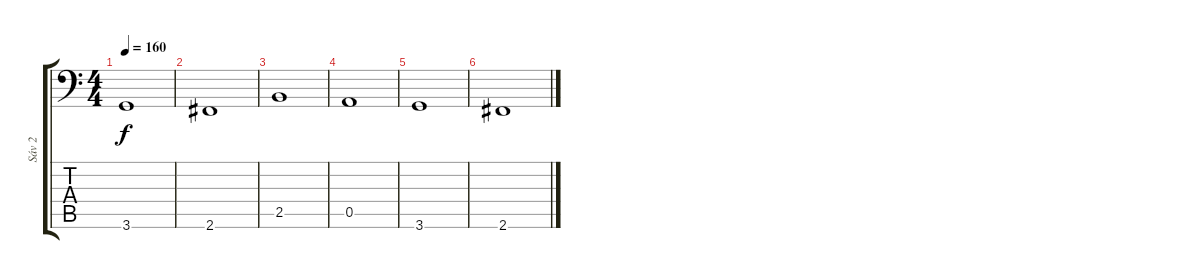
\track ("Sáv 2" "Sáv 2") {instrument fretlessbass}
\staff {score tabs}
\tuning (E3 B2 G2 D2 A1 E1) {hide}
\ts (4 4)
\tempo 160
\clef f4
\ks c
3.6.1{dy f} |
2.6.1 |
2.5.1 |
0.5.1 |
3.6.1 |
2.6.1
